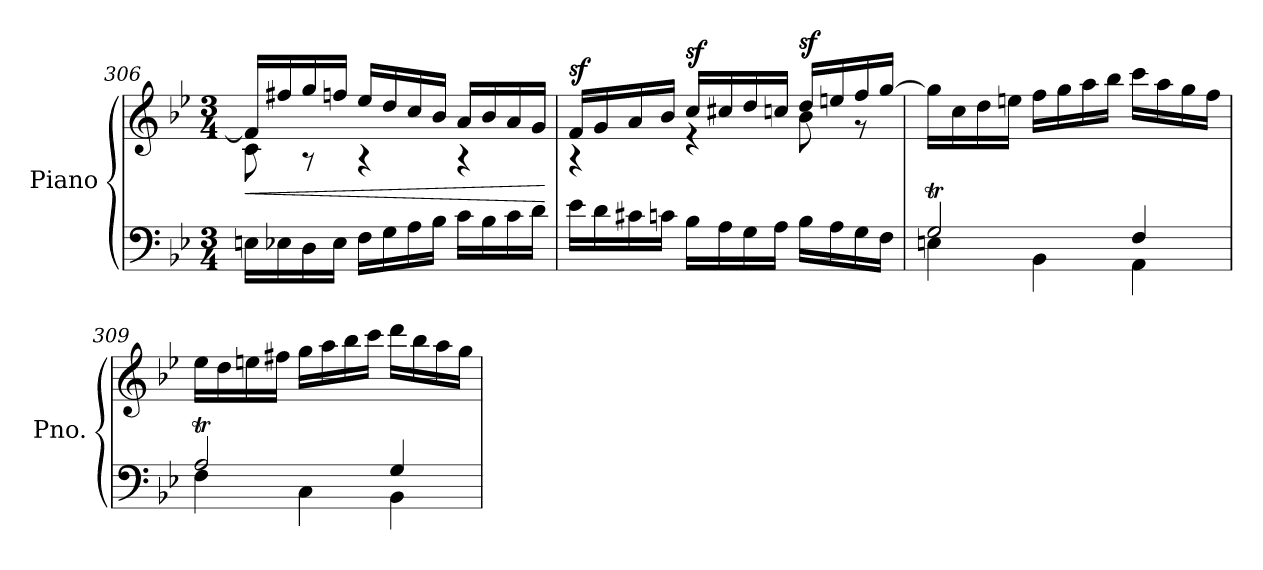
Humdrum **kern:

**kern	**kern	**dynam
*part1	*part1	*part1
*staff2	*staff1	*staff1/2
*I"Piano	*	*
*I'Pno.	*	*
!!LO:LB:g=z
*clefF4	*clefG2	*
*k[b-e-]	*k[b-e-]	*
*M3/4	*M3/4	*
=306	=306	=306
!	!	!LO:HP:b
*	*^	*
16En\LL	16f/LL]	8c\	<
16E-X\	16ff#X/	.	.
16D\	16gg/	8r	.
16E-\JJ	16ffn/JJ	.	.
16F\LL	16ee-/LL	4r	.
16G\	16dd/	.	.
16A\	16cc/	.	.
16B-\JJ	16b-/JJ	.	.
16c\LL	16a/LL	4r	.
16B-\	16b-/	.	.
16c\	16a/	.	.
16d\JJ	16g/JJ	.	.
*	*v	*v	*
.	.	[
=307	=307	=307
*	*^	*
!	!	!	!LO:DY:a
16e-\LL	16f/LL	4r	sf
16d\	16g/	.	.
16c#X\	16a/	.	.
16cn\JJ	16b-/JJ	.	.
!	!	!	!LO:DY:a
16B-\LL	16cc/LL	4r	sf
16A\	16cc#X/	.	.
16G\	16dd/	.	.
16A\JJ	16ccn/JJ	.	.
!	!	!	!LO:DY:a
16B-\LL	16dd/LL	8b-\	sf
16A\	16een/	.	.
16G\	16ff/	8r	.
16F\JJ	[16gg/JJ	.	.
*	*v	*v	*
!!LO:LB:g=z
=308	=308	=308
*^	*	*
2GT/	4En\	16gg\LL]	.
.	.	16cc\	.
.	.	16dd\	.
.	.	16een\JJ	.
.	4BB-\	16ff\LL	.
.	.	16gg\	.
.	.	16aa\	.
.	.	16bb-\JJ	.
4F/	4AA\	16ccc\LL	.
.	.	16aa\	.
.	.	16gg\	.
.	.	16ff\JJ	.
=309	=309	=309	=309
2At/	4F\	16ee-\LL	.
.	.	16dd\	.
.	.	16een\	.
.	.	16ff#X\JJ	.
.	4C\	16gg\LL	.
.	.	16aa\	.
.	.	16bb-\	.
.	.	16ccc\JJ	.
4G/	4BB-\	16ddd\LL	.
.	.	16bb-\	.
.	.	16aa\	.
.	.	16gg\JJ	.
*v	*v	*	*
=	=	=
*-	*-	*-
